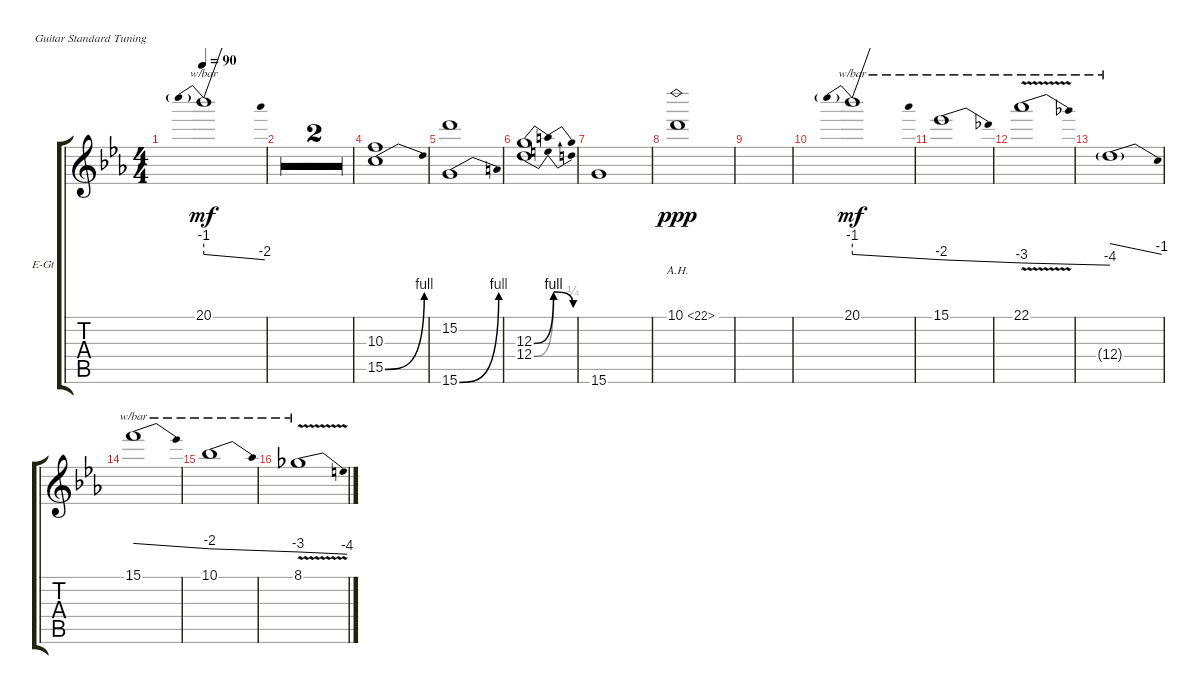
\defaultSystemsLayout 4
\bracketExtendMode groupsimilarinstruments
\firstSystemTrackNameOrientation horizontal
\otherSystemsTrackNameOrientation horizontal
\track ("Electric Guitar" "E-Gt") {multiBarRest instrument electricguitarclean}
\staff {score tabs}
\tuning (E4 B3 G3 D3 A2 E2)
\ts (4 4)
\tempo 90
\clef g2
\ks cminor
20.1.1{tbe (predivedive default 0 -4 45 -8) dy mf instrument electricguitarclean} |
|
|
(15.5{be (bend 0 0 15 4)} 10.3).1 |
(15.6{be (bend 0 0 15 4)} 15.2).1 |
(12.4{be (bendrelease 0 0 10.2 4 29.4 4 60 1)} 12.3{be (bendrelease 0 0 10.2 4 20.4 4 30 0)}).1 |
15.6.1 |
10.1{ah 12}.1{dy ppp} |
|
20.1.1{tbe (predivedive default 0 -4 45 -8) dy mf} |
15.1.1{tbe (dive default 0 -8 45 -12)} |
22.1{v}.1{tbe (dive default 0 -12 45 -16)} |
12.4{g}.1{tbe (dive default 0 0 45 -4)} |
15.1.1{tbe (dive default 0 -4 45 -8)} |
10.1.1{tbe (dive default 0 -8 45 -12)} |
8.1{v}.1{tbe (dive default 0 -12 45 -16)}
